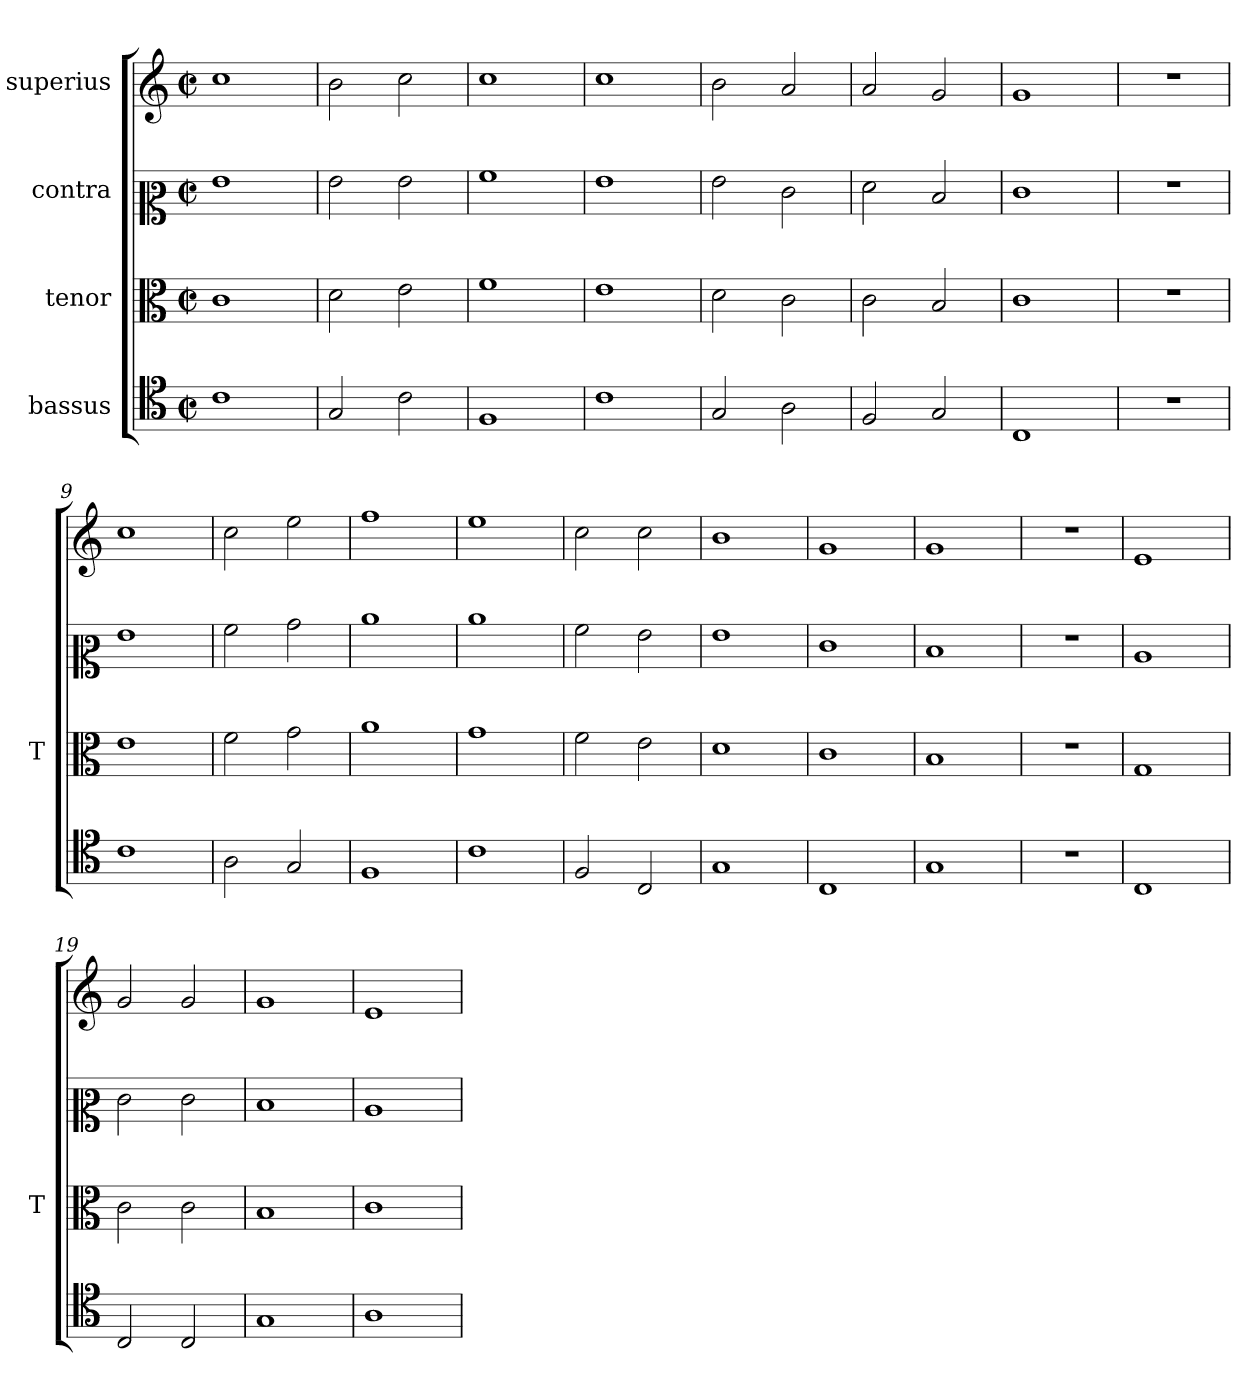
**kern	**kern	**kern	**kern
*part4	*part3	*part2	*part1
*staff4	*staff3	*staff2	*staff1
*I"bassus	*I"tenor	*I"contra	*I"superius
*	*I'T	*	*
*clefC4	*clefC3	*clefC2	*clefG2
*M2/2	*M2/2	*M2/2	*M2/2
*met(c|)	*met(c|)	*met(c|)	*met(c|)
=1	=1	=1	=1
1c	1c	1g	1cc
=2	=2	=2	=2
2G	2d	2g	2b
2c	2e	2g	2cc
=3	=3	=3	=3
1F	1f	1a	1cc
=4	=4	=4	=4
1c	1e	1g	1cc
=5	=5	=5	=5
2G	2d	2g	2b
2A	2c	2e	2a
=6	=6	=6	=6
2F	2c	2f	2a
2G	2B	2d	2g
=7	=7	=7	=7
1C	1c	1e	1g
=8	=8	=8	=8
1r	1r	1r	1r
=9	=9	=9	=9
1c	1e	1g	1cc
=10	=10	=10	=10
2A	2f	2a	2cc
2G	2g	2b	2ee
=11	=11	=11	=11
1F	1a	1cc	1ff
=12	=12	=12	=12
1c	1g	1cc	1ee
=13	=13	=13	=13
2F	2f	2a	2cc
2C	2e	2g	2cc
=14	=14	=14	=14
1G	1d	1g	1b
=15	=15	=15	=15
1C	1c	1e	1g
=16	=16	=16	=16
1G	1B	1d	1g
=17	=17	=17	=17
1r	1r	1r	1r
=18	=18	=18	=18
1C	1G	1c	1e
=19	=19	=19	=19
2C	2c	2e	2g
2C	2c	2e	2g
=20	=20	=20	=20
1G	1B	1d	1g
=21	=21	=21	=21
1A	1c	1c	1e
=	=	=	=
*-	*-	*-	*-
